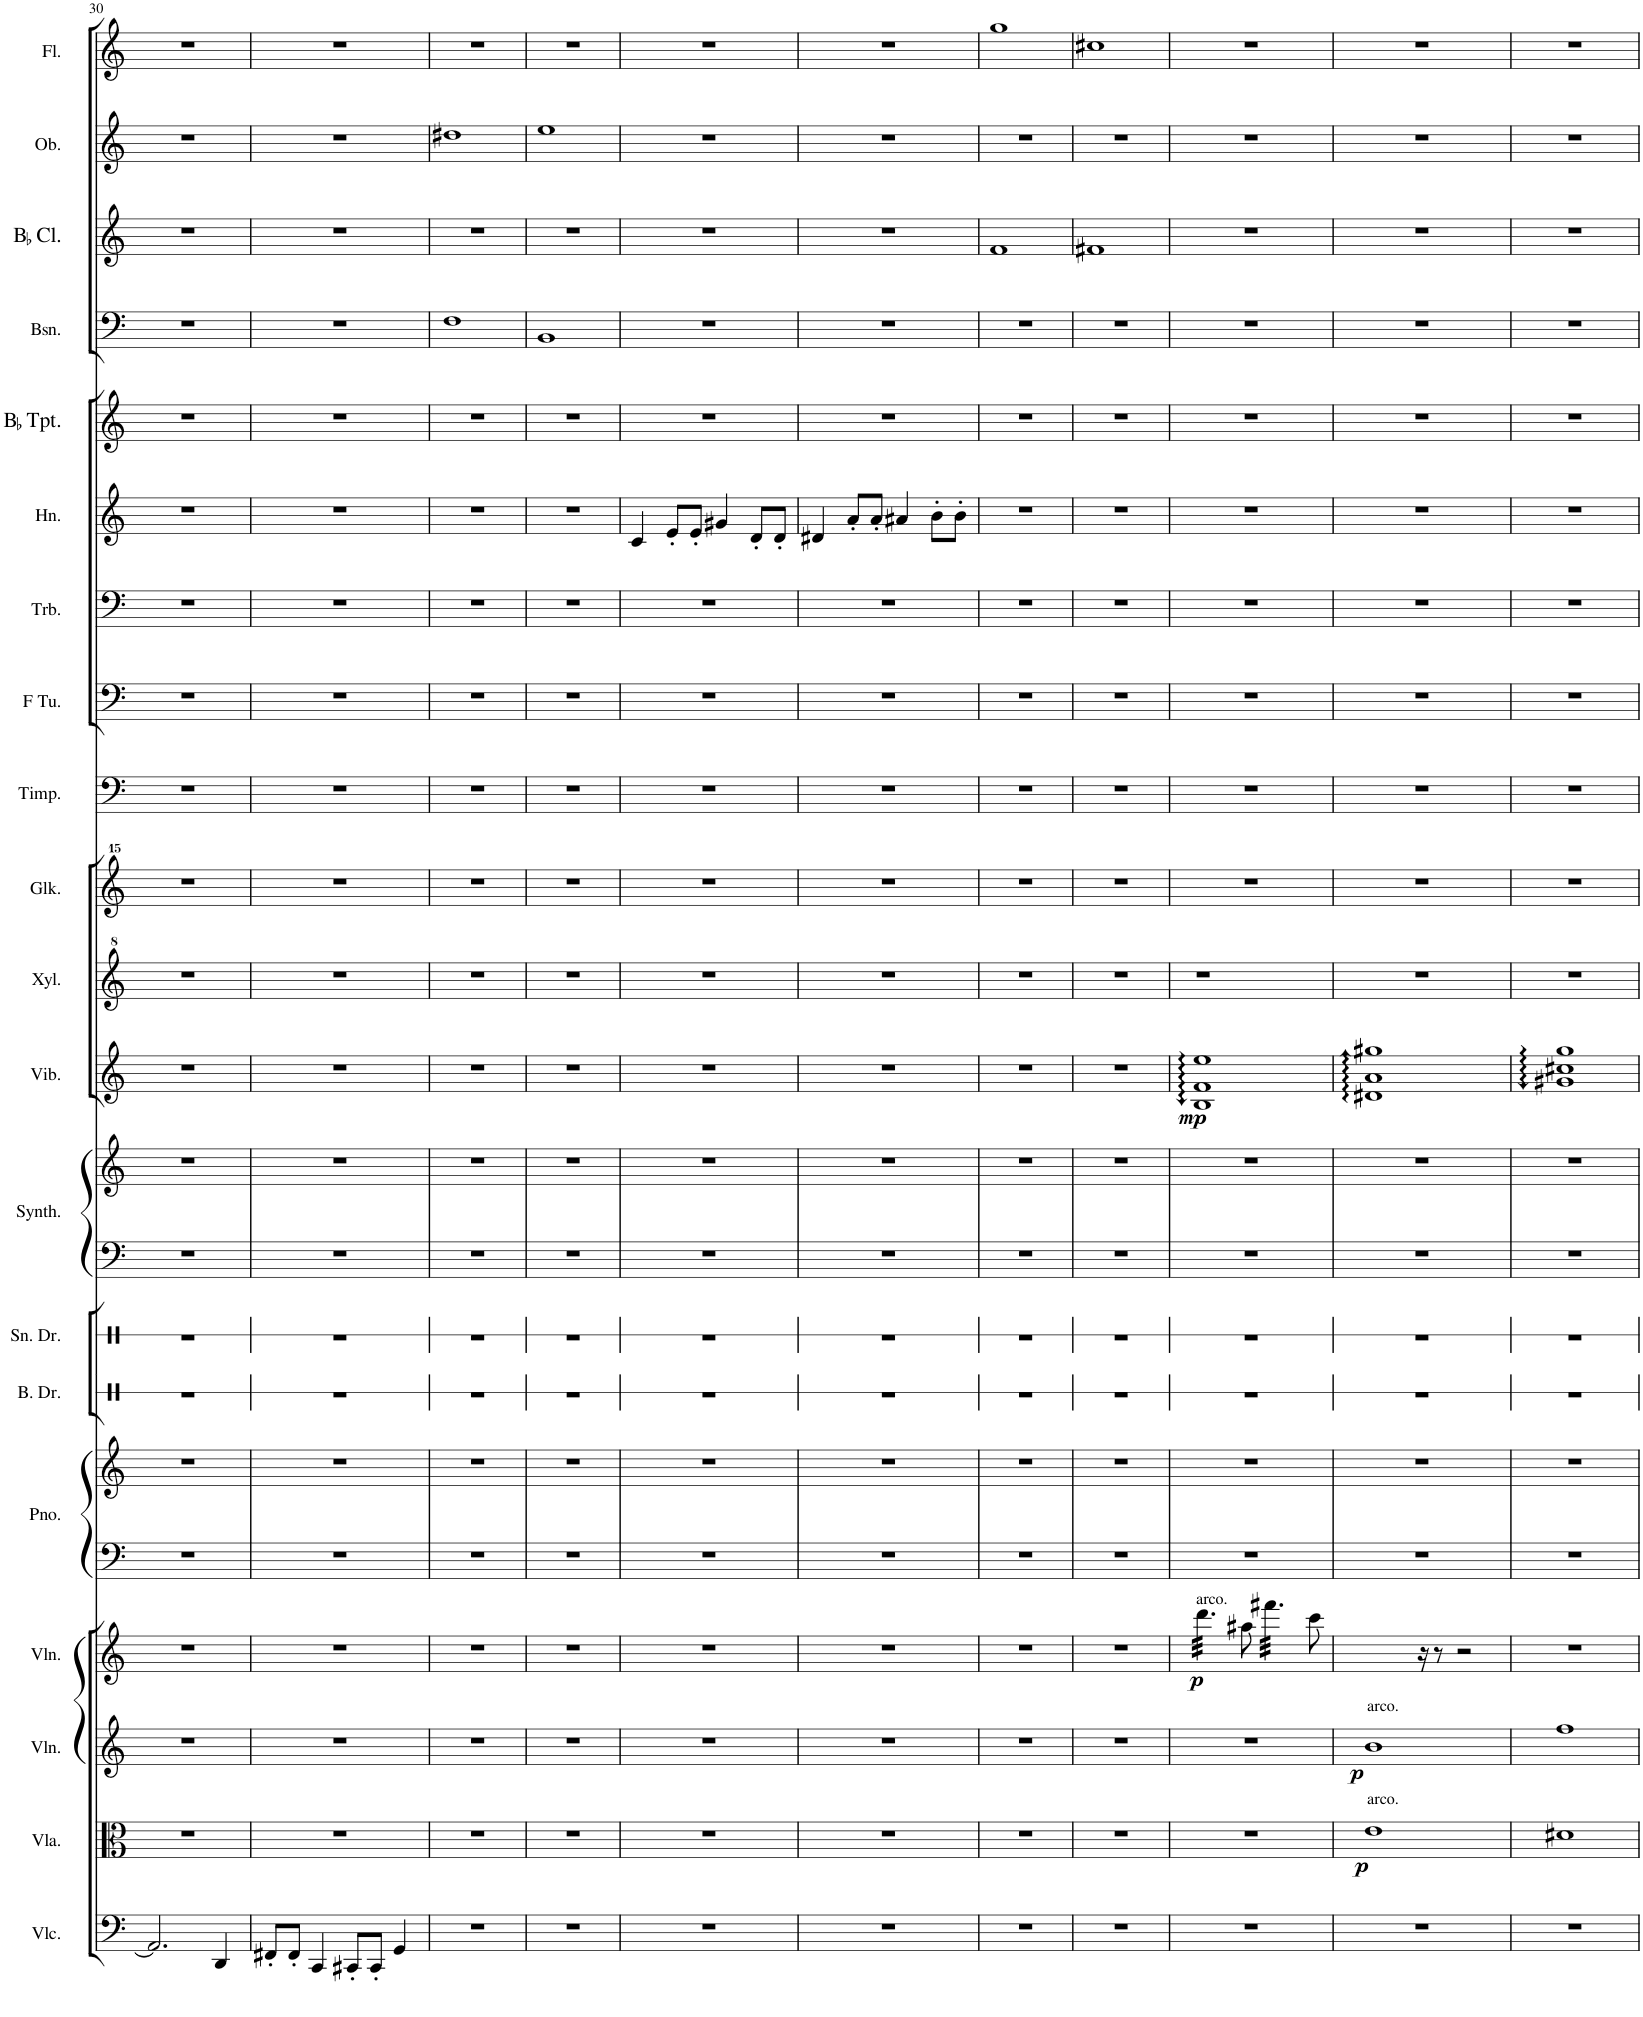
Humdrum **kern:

**kern	**kern	**dynam	**kern	**dynam	**kern	**dynam	**kern	**kern	**kern	**kern	**kern	**kern	**kern	**dynam	**kern	**kern	**kern	**kern	**kern	**kern	**kern	**kern	**kern	**kern	**kern
*part20	*part19	*part19	*part18	*part18	*part17	*part17	*part16	*part16	*part15	*part14	*part13	*part13	*part12	*part12	*part11	*part10	*part9	*part8	*part7	*part6	*part5	*part4	*part3	*part2	*part1
*staff22	*staff21	*staff21	*staff20	*staff20	*staff19	*staff19	*staff18	*staff17	*staff16	*staff15	*staff14	*staff13	*staff12	*staff12	*staff11	*staff10	*staff9	*staff8	*staff7	*staff6	*staff5	*staff4	*staff3	*staff2	*staff1
*I"Violoncello	*I"Viola	*	*I"Violin	*	*I"Violin	*	*I"Piano	*	*I"Bass Drum	*I"Snare Drum	*I"Keyboard Synthesizer	*	*I"Vibraphone	*	*I"Xylophone	*I"Mallets (One Player) Glockenspiel	*I"Timpani	*I"F Tuba	*I"Trombone	*I"Horn	*I"BaccidentalFlat Trumpet	*I"Bassoon	*I"BaccidentalFlat Clarinet	*I"Oboe	*I"Flute
*I'Vlc.	*I'Vla.	*	*I'Vln.	*	*I'Vln.	*	*I'Pno.	*	*I'B. Dr.	*I'Sn. Dr.	*I'Synth.	*	*I'Vib.	*	*I'Xyl.	*I'Glk.	*I'Timp.	*I'F Tu.	*I'Trb.	*I'Hn.	*I'BaccidentalFlat Tpt.	*I'Bsn.	*I'BaccidentalFlat Cl.	*I'Ob.	*I'Fl.
!!LO:PB:g=z
*clefF4	*clefC3	*	*clefG2	*	*clefG2	*	*clefF4	*clefG2	*clefX	*clefX	*clefF4	*clefG2	*clefG2	*	*clefG^2	*clefG^^2	*clefF4	*clefF4	*clefF4	*clefG2	*clefG2	*clefF4	*clefG2	*clefG2	*clefG2
*	*	*	*	*	*	*	*	*	*	*	*	*	*	*	*	*	*	*	*	*ITrd4c7	*ITrd1c2	*	*ITrd1c2	*	*
*k[]	*k[]	*	*k[]	*	*k[]	*	*k[]	*k[]	*k[]	*k[]	*k[]	*k[]	*k[]	*	*k[]	*k[]	*k[]	*k[]	*k[]	*k[]	*k[]	*k[]	*k[]	*k[]	*k[]
*M4/4	*M4/4	*	*M4/4	*	*M4/4	*	*M4/4	*M4/4	*M4/4	*M4/4	*M4/4	*M4/4	*M4/4	*	*M4/4	*M4/4	*M4/4	*M4/4	*M4/4	*M4/4	*M4/4	*M4/4	*M4/4	*M4/4	*M4/4
=30	=30	=30	=30	=30	=30	=30	=30	=30	=30	=30	=30	=30	=30	=30	=30	=30	=30	=30	=30	=30	=30	=30	=30	=30	=30
2.AA#/]	1r	.	1r	.	1r	.	1r	1r	1r	1r	1r	1r	1r	.	1r	1r	1r	1r	1r	1r	1r	1r	1r	1r	1r
4DD/	.	.	.	.	.	.	.	.	.	.	.	.	.	.	.	.	.	.	.	.	.	.	.	.	.
=31	=31	=31	=31	=31	=31	=31	=31	=31	=31	=31	=31	=31	=31	=31	=31	=31	=31	=31	=31	=31	=31	=31	=31	=31	=31
8FF#X'/L	1r	.	1r	.	1r	.	1r	1r	1r	1r	1r	1r	1r	.	1r	1r	1r	1r	1r	1r	1r	1r	1r	1r	1r
8FF#'/J	.	.	.	.	.	.	.	.	.	.	.	.	.	.	.	.	.	.	.	.	.	.	.	.	.
4CC/	.	.	.	.	.	.	.	.	.	.	.	.	.	.	.	.	.	.	.	.	.	.	.	.	.
8CC#X'/L	.	.	.	.	.	.	.	.	.	.	.	.	.	.	.	.	.	.	.	.	.	.	.	.	.
8CC#'/J	.	.	.	.	.	.	.	.	.	.	.	.	.	.	.	.	.	.	.	.	.	.	.	.	.
4GG/	.	.	.	.	.	.	.	.	.	.	.	.	.	.	.	.	.	.	.	.	.	.	.	.	.
=32	=32	=32	=32	=32	=32	=32	=32	=32	=32	=32	=32	=32	=32	=32	=32	=32	=32	=32	=32	=32	=32	=32	=32	=32	=32
1r	1r	.	1r	.	1r	.	1r	1r	1r	1r	1r	1r	1r	.	1r	1r	1r	1r	1r	1r	1r	1F	1r	1dd#X	1r
=33	=33	=33	=33	=33	=33	=33	=33	=33	=33	=33	=33	=33	=33	=33	=33	=33	=33	=33	=33	=33	=33	=33	=33	=33	=33
1r	1r	.	1r	.	1r	.	1r	1r	1r	1r	1r	1r	1r	.	1r	1r	1r	1r	1r	1r	1r	1BB	1r	1ee	1r
=34	=34	=34	=34	=34	=34	=34	=34	=34	=34	=34	=34	=34	=34	=34	=34	=34	=34	=34	=34	=34	=34	=34	=34	=34	=34
1r	1r	.	1r	.	1r	.	1r	1r	1r	1r	1r	1r	1r	.	1r	1r	1r	1r	1r	4c/	1r	1r	1r	1r	1r
.	.	.	.	.	.	.	.	.	.	.	.	.	.	.	.	.	.	.	.	8e'/L	.	.	.	.	.
.	.	.	.	.	.	.	.	.	.	.	.	.	.	.	.	.	.	.	.	8e'/J	.	.	.	.	.
.	.	.	.	.	.	.	.	.	.	.	.	.	.	.	.	.	.	.	.	4g#X/	.	.	.	.	.
.	.	.	.	.	.	.	.	.	.	.	.	.	.	.	.	.	.	.	.	8d'/L	.	.	.	.	.
.	.	.	.	.	.	.	.	.	.	.	.	.	.	.	.	.	.	.	.	8d'/J	.	.	.	.	.
=35	=35	=35	=35	=35	=35	=35	=35	=35	=35	=35	=35	=35	=35	=35	=35	=35	=35	=35	=35	=35	=35	=35	=35	=35	=35
1r	1r	.	1r	.	1r	.	1r	1r	1r	1r	1r	1r	1r	.	1r	1r	1r	1r	1r	4d#X/	1r	1r	1r	1r	1r
.	.	.	.	.	.	.	.	.	.	.	.	.	.	.	.	.	.	.	.	8a'/L	.	.	.	.	.
.	.	.	.	.	.	.	.	.	.	.	.	.	.	.	.	.	.	.	.	8a'/J	.	.	.	.	.
.	.	.	.	.	.	.	.	.	.	.	.	.	.	.	.	.	.	.	.	4a#X/	.	.	.	.	.
.	.	.	.	.	.	.	.	.	.	.	.	.	.	.	.	.	.	.	.	8b'\L	.	.	.	.	.
.	.	.	.	.	.	.	.	.	.	.	.	.	.	.	.	.	.	.	.	8b'\J	.	.	.	.	.
=36	=36	=36	=36	=36	=36	=36	=36	=36	=36	=36	=36	=36	=36	=36	=36	=36	=36	=36	=36	=36	=36	=36	=36	=36	=36
1r	1r	.	1r	.	1r	.	1r	1r	1r	1r	1r	1r	1r	.	1r	1r	1r	1r	1r	1r	1r	1r	1f	1r	1gg
=37	=37	=37	=37	=37	=37	=37	=37	=37	=37	=37	=37	=37	=37	=37	=37	=37	=37	=37	=37	=37	=37	=37	=37	=37	=37
1r	1r	.	1r	.	1r	.	1r	1r	1r	1r	1r	1r	1r	.	1r	1r	1r	1r	1r	1r	1r	1r	1f#X	1r	1cc#X
=38	=38	=38	=38	=38	=38	=38	=38	=38	=38	=38	=38	=38	=38	=38	=38	=38	=38	=38	=38	=38	=38	=38	=38	=38	=38
!	!	!	!	!	!LO:TX:a:t=arco.	!	!	!	!	!	!	!	!	!	!	!	!	!	!	!	!	!	!	!	!
!	!	!	!	!	!	!LO:DY:b	!	!	!	!	!	!	!	!LO:DY:b	!	!	!	!	!	!	!	!	!	!	!
*	*	*	*	*	*tremolo	*	*	*	*	*	*	*	*	*	*	*	*	*	*	*	*	*	*	*	*
1r	1r	.	1r	.	32ddd\LLL	p	1r	1r	1r	1r	1r	1r	1B:: 1f:: 1ee::	mp	1r	1r	1r	1r	1r	1r	1r	1r	1r	1r	1r
.	.	.	.	.	32ddd\	.	.	.	.	.	.	.	.	.	.	.	.	.	.	.	.	.	.	.	.
.	.	.	.	.	32ddd\	.	.	.	.	.	.	.	.	.	.	.	.	.	.	.	.	.	.	.	.
.	.	.	.	.	32ddd\	.	.	.	.	.	.	.	.	.	.	.	.	.	.	.	.	.	.	.	.
.	.	.	.	.	32ddd\	.	.	.	.	.	.	.	.	.	.	.	.	.	.	.	.	.	.	.	.
.	.	.	.	.	32ddd\	.	.	.	.	.	.	.	.	.	.	.	.	.	.	.	.	.	.	.	.
.	.	.	.	.	32ddd\	.	.	.	.	.	.	.	.	.	.	.	.	.	.	.	.	.	.	.	.
.	.	.	.	.	32ddd\	.	.	.	.	.	.	.	.	.	.	.	.	.	.	.	.	.	.	.	.
.	.	.	.	.	32ddd\	.	.	.	.	.	.	.	.	.	.	.	.	.	.	.	.	.	.	.	.
.	.	.	.	.	32ddd\	.	.	.	.	.	.	.	.	.	.	.	.	.	.	.	.	.	.	.	.
.	.	.	.	.	32ddd\	.	.	.	.	.	.	.	.	.	.	.	.	.	.	.	.	.	.	.	.
.	.	.	.	.	32ddd\JJJ	.	.	.	.	.	.	.	.	.	.	.	.	.	.	.	.	.	.	.	.
*	*	*	*	*	*Xtremolo	*	*	*	*	*	*	*	*	*	*	*	*	*	*	*	*	*	*	*	*
.	.	.	.	.	8aa#X\	.	.	.	.	.	.	.	.	.	.	.	.	.	.	.	.	.	.	.	.
*	*	*	*	*	*tremolo	*	*	*	*	*	*	*	*	*	*	*	*	*	*	*	*	*	*	*	*
.	.	.	.	.	32fff#X\LLL	.	.	.	.	.	.	.	.	.	.	.	.	.	.	.	.	.	.	.	.
.	.	.	.	.	32fff#X\	.	.	.	.	.	.	.	.	.	.	.	.	.	.	.	.	.	.	.	.
.	.	.	.	.	32fff#X\	.	.	.	.	.	.	.	.	.	.	.	.	.	.	.	.	.	.	.	.
.	.	.	.	.	32fff#X\	.	.	.	.	.	.	.	.	.	.	.	.	.	.	.	.	.	.	.	.
.	.	.	.	.	32fff#X\	.	.	.	.	.	.	.	.	.	.	.	.	.	.	.	.	.	.	.	.
.	.	.	.	.	32fff#X\	.	.	.	.	.	.	.	.	.	.	.	.	.	.	.	.	.	.	.	.
.	.	.	.	.	32fff#X\	.	.	.	.	.	.	.	.	.	.	.	.	.	.	.	.	.	.	.	.
.	.	.	.	.	32fff#X\	.	.	.	.	.	.	.	.	.	.	.	.	.	.	.	.	.	.	.	.
.	.	.	.	.	32fff#X\	.	.	.	.	.	.	.	.	.	.	.	.	.	.	.	.	.	.	.	.
.	.	.	.	.	32fff#X\	.	.	.	.	.	.	.	.	.	.	.	.	.	.	.	.	.	.	.	.
.	.	.	.	.	32fff#X\	.	.	.	.	.	.	.	.	.	.	.	.	.	.	.	.	.	.	.	.
.	.	.	.	.	32fff#X\JJJ	.	.	.	.	.	.	.	.	.	.	.	.	.	.	.	.	.	.	.	.
*	*	*	*	*	*Xtremolo	*	*	*	*	*	*	*	*	*	*	*	*	*	*	*	*	*	*	*	*
.	.	.	.	.	8ccc\	.	.	.	.	.	.	.	.	.	.	.	.	.	.	.	.	.	.	.	.
=39	=39	=39	=39	=39	=39	=39	=39	=39	=39	=39	=39	=39	=39	=39	=39	=39	=39	=39	=39	=39	=39	=39	=39	=39	=39
!	!	!	!LO:TX:a:t=arco.	!	!	!	!	!	!	!	!	!	!	!	!	!	!	!	!	!	!	!	!	!	!
!	!LO:TX:a:t=arco.	!	!	!	!	!	!	!	!	!	!	!	!	!	!	!	!	!	!	!	!	!	!	!	!
!	!	!LO:DY:b	!	!LO:DY:b	!	!	!	!	!	!	!	!	!	!	!	!	!	!	!	!	!	!	!	!	!
1r	1e	p	1b	p	4ryy	.	1r	1r	1r	1r	1r	1r	1d#X:: 1a:: 1gg#X::	.	1r	1r	1r	1r	1r	1r	1r	1r	1r	1r	1r
.	.	.	.	.	16ryy	.	.	.	.	.	.	.	.	.	.	.	.	.	.	.	.	.	.	.	.
.	.	.	.	.	16r	.	.	.	.	.	.	.	.	.	.	.	.	.	.	.	.	.	.	.	.
.	.	.	.	.	8r	.	.	.	.	.	.	.	.	.	.	.	.	.	.	.	.	.	.	.	.
.	.	.	.	.	2r	.	.	.	.	.	.	.	.	.	.	.	.	.	.	.	.	.	.	.	.
=40	=40	=40	=40	=40	=40	=40	=40	=40	=40	=40	=40	=40	=40	=40	=40	=40	=40	=40	=40	=40	=40	=40	=40	=40	=40
1r	1d#X	.	1ff	.	1r	.	1r	1r	1r	1r	1r	1r	1g#X:: 1cc#X:: 1gg::	.	1r	1r	1r	1r	1r	1r	1r	1r	1r	1r	1r
=	=	=	=	=	=	=	=	=	=	=	=	=	=	=	=	=	=	=	=	=	=	=	=	=	=
*-	*-	*-	*-	*-	*-	*-	*-	*-	*-	*-	*-	*-	*-	*-	*-	*-	*-	*-	*-	*-	*-	*-	*-	*-	*-
